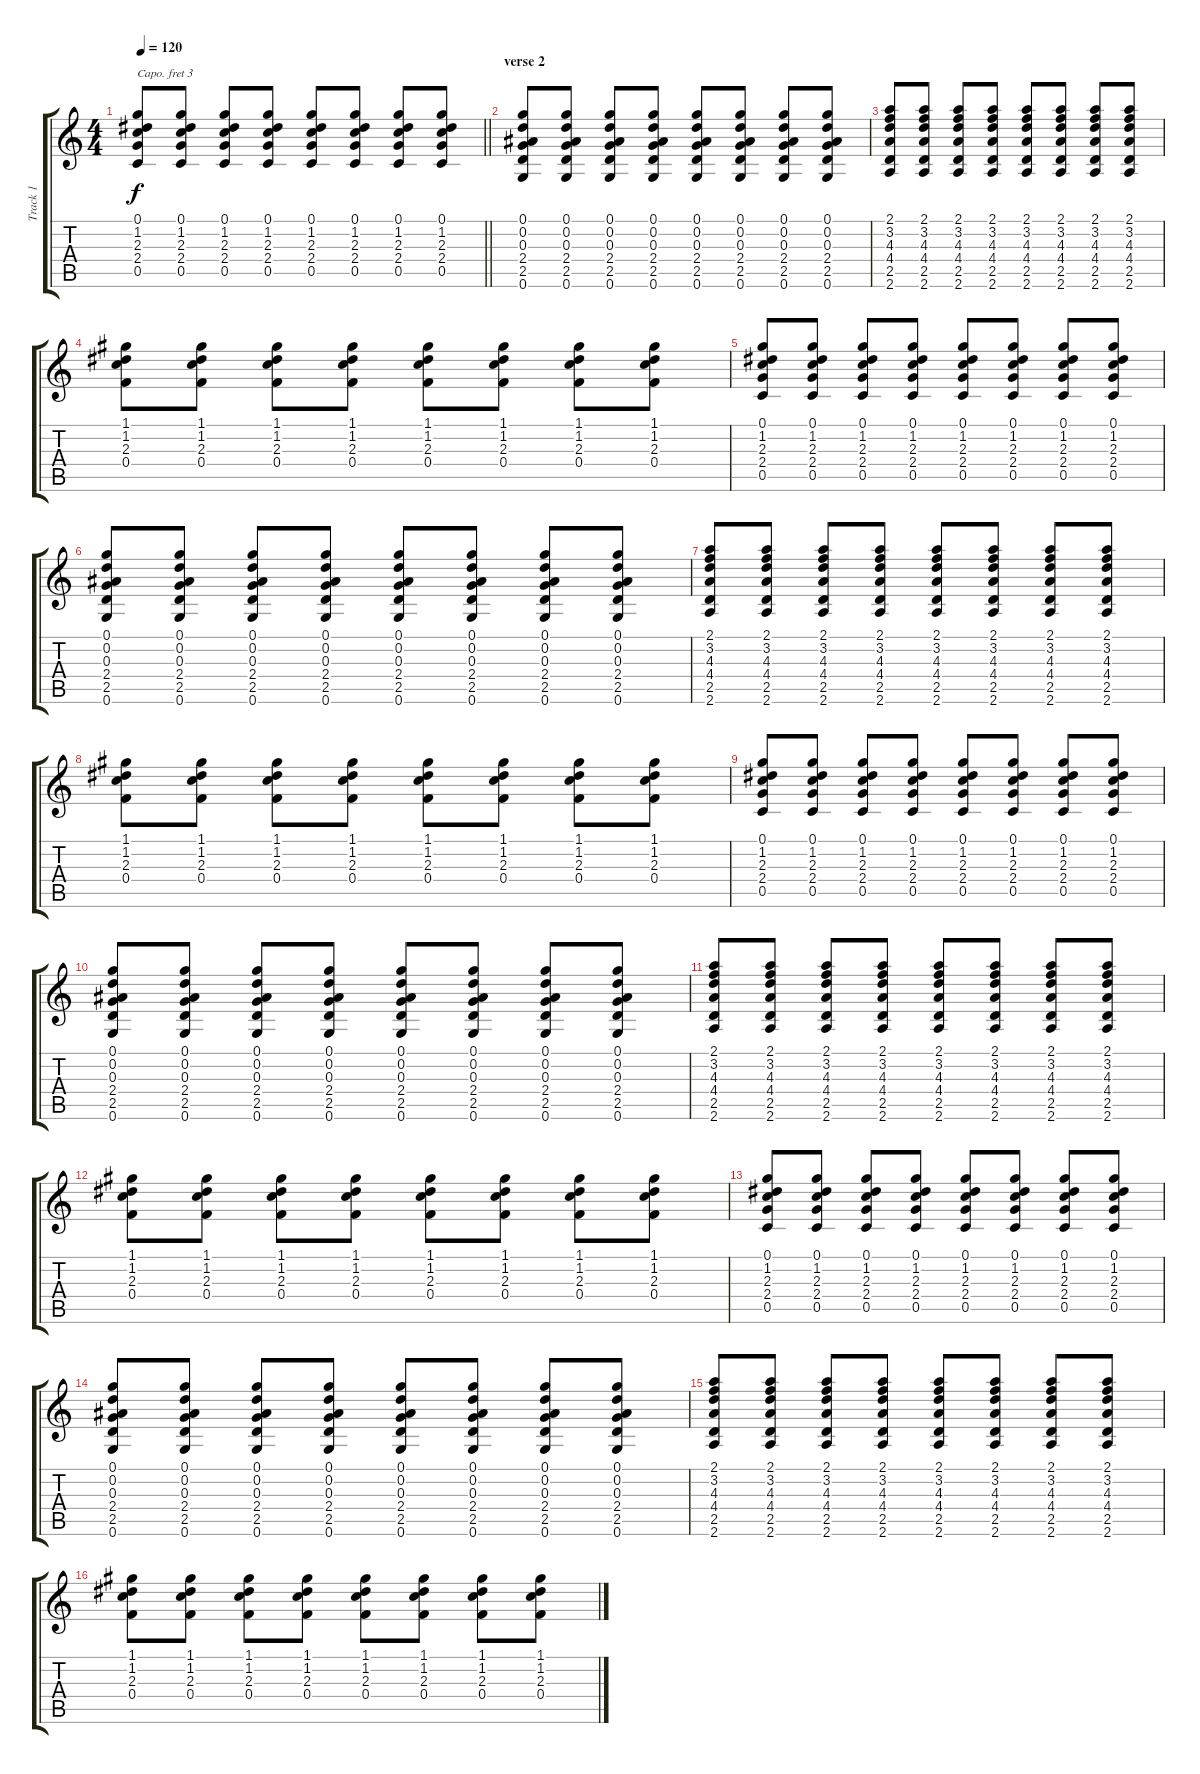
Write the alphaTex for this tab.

\track ("Track 1" "Track 1") {instrument electricguitarjazz}
\staff {score tabs}
\capo 3
\tuning (E4 B3 G3 D3 A2 E2) {hide}
\ts (4 4)
\tempo 120
\clef g2
\barLineRight lightlight
\ks c
(0.1 1.2 2.3 2.4 0.5).8{dy f} (0.1 1.2 2.3 2.4 0.5).8 (0.1 1.2 2.3 2.4 0.5).8 (0.1 1.2 2.3 2.4 0.5).8 (0.1 1.2 2.3 2.4 0.5).8 (0.1 1.2 2.3 2.4 0.5).8 (0.1 1.2 2.3 2.4 0.5).8 (0.1 1.2 2.3 2.4 0.5).8 |
\section ("" "verse 2")
(0.1 0.2 0.3 2.4 2.5 0.6).8 (0.1 0.2 0.3 2.4 2.5 0.6).8 (0.1 0.2 0.3 2.4 2.5 0.6).8 (0.1 0.2 0.3 2.4 2.5 0.6).8 (0.1 0.2 0.3 2.4 2.5 0.6).8 (0.1 0.2 0.3 2.4 2.5 0.6).8 (0.1 0.2 0.3 2.4 2.5 0.6).8 (0.1 0.2 0.3 2.4 2.5 0.6).8 |
(2.1 3.2 4.3 4.4 2.5 2.6).8 (2.1 3.2 4.3 4.4 2.5 2.6).8 (2.1 3.2 4.3 4.4 2.5 2.6).8 (2.1 3.2 4.3 4.4 2.5 2.6).8 (2.1 3.2 4.3 4.4 2.5 2.6).8 (2.1 3.2 4.3 4.4 2.5 2.6).8 (2.1 3.2 4.3 4.4 2.5 2.6).8 (2.1 3.2 4.3 4.4 2.5 2.6).8 |
(1.1 1.2 2.3 0.4).8 (1.1 1.2 2.3 0.4).8 (1.1 1.2 2.3 0.4).8 (1.1 1.2 2.3 0.4).8 (1.1 1.2 2.3 0.4).8 (1.1 1.2 2.3 0.4).8 (1.1 1.2 2.3 0.4).8 (1.1 1.2 2.3 0.4).8 |
(0.1 1.2 2.3 2.4 0.5).8 (0.1 1.2 2.3 2.4 0.5).8 (0.1 1.2 2.3 2.4 0.5).8 (0.1 1.2 2.3 2.4 0.5).8 (0.1 1.2 2.3 2.4 0.5).8 (0.1 1.2 2.3 2.4 0.5).8 (0.1 1.2 2.3 2.4 0.5).8 (0.1 1.2 2.3 2.4 0.5).8 |
(0.1 0.2 0.3 2.4 2.5 0.6).8 (0.1 0.2 0.3 2.4 2.5 0.6).8 (0.1 0.2 0.3 2.4 2.5 0.6).8 (0.1 0.2 0.3 2.4 2.5 0.6).8 (0.1 0.2 0.3 2.4 2.5 0.6).8 (0.1 0.2 0.3 2.4 2.5 0.6).8 (0.1 0.2 0.3 2.4 2.5 0.6).8 (0.1 0.2 0.3 2.4 2.5 0.6).8 |
(2.1 3.2 4.3 4.4 2.5 2.6).8 (2.1 3.2 4.3 4.4 2.5 2.6).8 (2.1 3.2 4.3 4.4 2.5 2.6).8 (2.1 3.2 4.3 4.4 2.5 2.6).8 (2.1 3.2 4.3 4.4 2.5 2.6).8 (2.1 3.2 4.3 4.4 2.5 2.6).8 (2.1 3.2 4.3 4.4 2.5 2.6).8 (2.1 3.2 4.3 4.4 2.5 2.6).8 |
(1.1 1.2 2.3 0.4).8 (1.1 1.2 2.3 0.4).8 (1.1 1.2 2.3 0.4).8 (1.1 1.2 2.3 0.4).8 (1.1 1.2 2.3 0.4).8 (1.1 1.2 2.3 0.4).8 (1.1 1.2 2.3 0.4).8 (1.1 1.2 2.3 0.4).8 |
(0.1 1.2 2.3 2.4 0.5).8 (0.1 1.2 2.3 2.4 0.5).8 (0.1 1.2 2.3 2.4 0.5).8 (0.1 1.2 2.3 2.4 0.5).8 (0.1 1.2 2.3 2.4 0.5).8 (0.1 1.2 2.3 2.4 0.5).8 (0.1 1.2 2.3 2.4 0.5).8 (0.1 1.2 2.3 2.4 0.5).8 |
(0.1 0.2 0.3 2.4 2.5 0.6).8 (0.1 0.2 0.3 2.4 2.5 0.6).8 (0.1 0.2 0.3 2.4 2.5 0.6).8 (0.1 0.2 0.3 2.4 2.5 0.6).8 (0.1 0.2 0.3 2.4 2.5 0.6).8 (0.1 0.2 0.3 2.4 2.5 0.6).8 (0.1 0.2 0.3 2.4 2.5 0.6).8 (0.1 0.2 0.3 2.4 2.5 0.6).8 |
(2.1 3.2 4.3 4.4 2.5 2.6).8 (2.1 3.2 4.3 4.4 2.5 2.6).8 (2.1 3.2 4.3 4.4 2.5 2.6).8 (2.1 3.2 4.3 4.4 2.5 2.6).8 (2.1 3.2 4.3 4.4 2.5 2.6).8 (2.1 3.2 4.3 4.4 2.5 2.6).8 (2.1 3.2 4.3 4.4 2.5 2.6).8 (2.1 3.2 4.3 4.4 2.5 2.6).8 |
(1.1 1.2 2.3 0.4).8 (1.1 1.2 2.3 0.4).8 (1.1 1.2 2.3 0.4).8 (1.1 1.2 2.3 0.4).8 (1.1 1.2 2.3 0.4).8 (1.1 1.2 2.3 0.4).8 (1.1 1.2 2.3 0.4).8 (1.1 1.2 2.3 0.4).8 |
(0.1 1.2 2.3 2.4 0.5).8 (0.1 1.2 2.3 2.4 0.5).8 (0.1 1.2 2.3 2.4 0.5).8 (0.1 1.2 2.3 2.4 0.5).8 (0.1 1.2 2.3 2.4 0.5).8 (0.1 1.2 2.3 2.4 0.5).8 (0.1 1.2 2.3 2.4 0.5).8 (0.1 1.2 2.3 2.4 0.5).8 |
(0.1 0.2 0.3 2.4 2.5 0.6).8 (0.1 0.2 0.3 2.4 2.5 0.6).8 (0.1 0.2 0.3 2.4 2.5 0.6).8 (0.1 0.2 0.3 2.4 2.5 0.6).8 (0.1 0.2 0.3 2.4 2.5 0.6).8 (0.1 0.2 0.3 2.4 2.5 0.6).8 (0.1 0.2 0.3 2.4 2.5 0.6).8 (0.1 0.2 0.3 2.4 2.5 0.6).8 |
(2.1 3.2 4.3 4.4 2.5 2.6).8 (2.1 3.2 4.3 4.4 2.5 2.6).8 (2.1 3.2 4.3 4.4 2.5 2.6).8 (2.1 3.2 4.3 4.4 2.5 2.6).8 (2.1 3.2 4.3 4.4 2.5 2.6).8 (2.1 3.2 4.3 4.4 2.5 2.6).8 (2.1 3.2 4.3 4.4 2.5 2.6).8 (2.1 3.2 4.3 4.4 2.5 2.6).8 |
(1.1 1.2 2.3 0.4).8 (1.1 1.2 2.3 0.4).8 (1.1 1.2 2.3 0.4).8 (1.1 1.2 2.3 0.4).8 (1.1 1.2 2.3 0.4).8 (1.1 1.2 2.3 0.4).8 (1.1 1.2 2.3 0.4).8 (1.1 1.2 2.3 0.4).8
